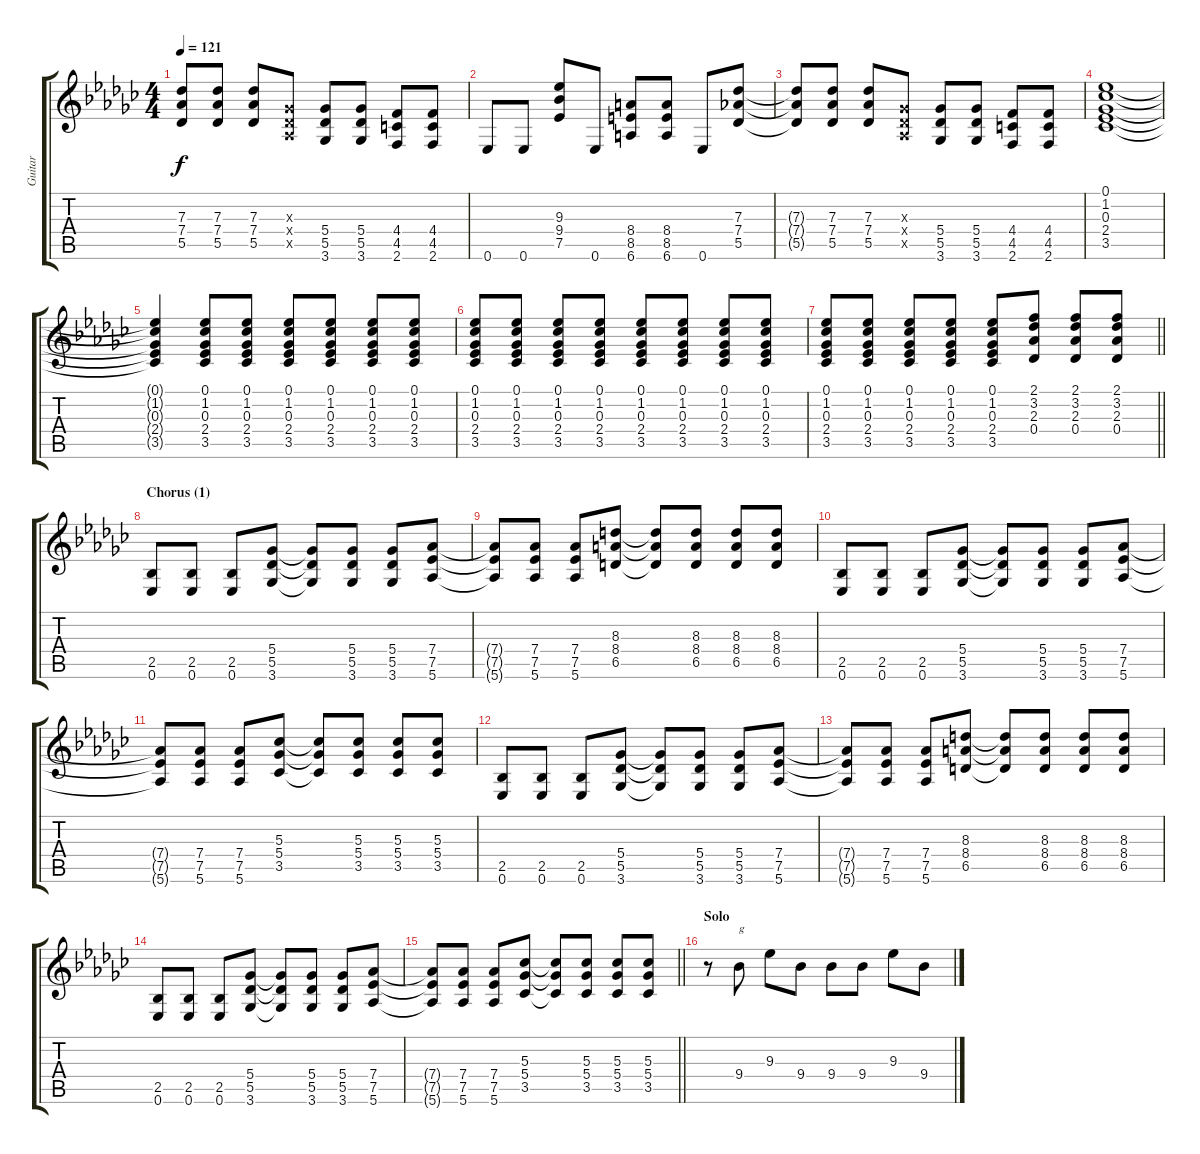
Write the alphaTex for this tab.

\track ("Guitar" "Guitar") {instrument distortionguitar}
\staff {score tabs}
\tuning (Eb4 Bb3 Gb3 Db3 Ab2 Eb2) {hide}
\ts (4 4)
\tempo 121
\clef g2
\ks ebminor
(7.3{t} 7.4{t} 5.5{t}).8{dy f} (7.3 7.4 5.5).8 (7.3 7.4 5.5).8 (0.3{x} 0.4{x} 0.5{x}).8 (5.4 5.5 3.6).8 (5.4 5.5 3.6).8 (4.4 4.5 2.6).8 (4.4 4.5 2.6).8 |
0.6.8 0.6.8 (9.3 9.4 7.5).8 0.6.8 (8.4 8.5 6.6).8 (8.4 8.5 6.6).8 0.6.8 (7.3 7.4 5.5).8 |
(7.3{t} 7.4{t} 5.5{t}).8 (7.3 7.4 5.5).8 (7.3 7.4 5.5).8 (0.3{x} 0.4{x} 0.5{x}).8 (5.4 5.5 3.6).8 (5.4 5.5 3.6).8 (4.4 4.5 2.6).8 (4.4 4.5 2.6).8 |
(0.1 1.2 0.3 2.4 3.5).1 |
(0.1{t} 1.2{t} 0.3{t} 2.4{t} 3.5{t}).4 (0.1 1.2 0.3 2.4 3.5).8 (0.1 1.2 0.3 2.4 3.5).8 (0.1 1.2 0.3 2.4 3.5).8 (0.1 1.2 0.3 2.4 3.5).8 (0.1 1.2 0.3 2.4 3.5).8 (0.1 1.2 0.3 2.4 3.5).8 |
(0.1 1.2 0.3 2.4 3.5).8 (0.1 1.2 0.3 2.4 3.5).8 (0.1 1.2 0.3 2.4 3.5).8 (0.1 1.2 0.3 2.4 3.5).8 (0.1 1.2 0.3 2.4 3.5).8 (0.1 1.2 0.3 2.4 3.5).8 (0.1 1.2 0.3 2.4 3.5).8 (0.1 1.2 0.3 2.4 3.5).8 |
\barLineRight lightlight
(0.1 1.2 0.3 2.4 3.5).8 (0.1 1.2 0.3 2.4 3.5).8 (0.1 1.2 0.3 2.4 3.5).8 (0.1 1.2 0.3 2.4 3.5).8 (0.1 1.2 0.3 2.4 3.5).8 (2.1 3.2 2.3 0.4).8 (2.1 3.2 2.3 0.4).8 (2.1 3.2 2.3 0.4).8 |
\section ("" "Chorus (1)")
(2.5 0.6).8 (2.5 0.6).8 (2.5 0.6).8 (5.4 5.5 3.6).8 (5.4{t} 5.5{t} 3.6{t}).8 (5.4 5.5 3.6).8 (5.4 5.5 3.6).8 (7.4 7.5 5.6).8 |
(7.4{t} 7.5{t} 5.6{t}).8 (7.4 7.5 5.6).8 (7.4 7.5 5.6).8 (8.3 8.4 6.5).8 (8.3{t} 8.4{t} 6.5{t}).8 (8.3 8.4 6.5).8 (8.3 8.4 6.5).8 (8.3 8.4 6.5).8 |
(2.5 0.6).8 (2.5 0.6).8 (2.5 0.6).8 (5.4 5.5 3.6).8 (5.4{t} 5.5{t} 3.6{t}).8 (5.4 5.5 3.6).8 (5.4 5.5 3.6).8 (7.4 7.5 5.6).8 |
(7.4{t} 7.5{t} 5.6{t}).8 (7.4 7.5 5.6).8 (7.4 7.5 5.6).8 (5.3 5.4 3.5).8 (5.3{t} 5.4{t} 3.5{t}).8 (5.3 5.4 3.5).8 (5.3 5.4 3.5).8 (5.3 5.4 3.5).8 |
(2.5 0.6).8 (2.5 0.6).8 (2.5 0.6).8 (5.4 5.5 3.6).8 (5.4{t} 5.5{t} 3.6{t}).8 (5.4 5.5 3.6).8 (5.4 5.5 3.6).8 (7.4 7.5 5.6).8 |
(7.4{t} 7.5{t} 5.6{t}).8 (7.4 7.5 5.6).8 (7.4 7.5 5.6).8 (8.3 8.4 6.5).8 (8.3{t} 8.4{t} 6.5{t}).8 (8.3 8.4 6.5).8 (8.3 8.4 6.5).8 (8.3 8.4 6.5).8 |
(2.5 0.6).8 (2.5 0.6).8 (2.5 0.6).8 (5.4 5.5 3.6).8 (5.4{t} 5.5{t} 3.6{t}).8 (5.4 5.5 3.6).8 (5.4 5.5 3.6).8 (7.4 7.5 5.6).8 |
\barLineRight lightlight
(7.4{t} 7.5{t} 5.6{t}).8 (7.4 7.5 5.6).8 (7.4 7.5 5.6).8 (5.3 5.4 3.5).8 (5.3{t} 5.4{t} 3.5{t}).8 (5.3 5.4 3.5).8 (5.3 5.4 3.5).8 (5.3 5.4 3.5).8 |
\section ("" "Solo")
r.8{volume 16} 9.4.8{txt "g"} 9.3.8 9.4.8 9.4.8 9.4.8 9.3.8 9.4.8
